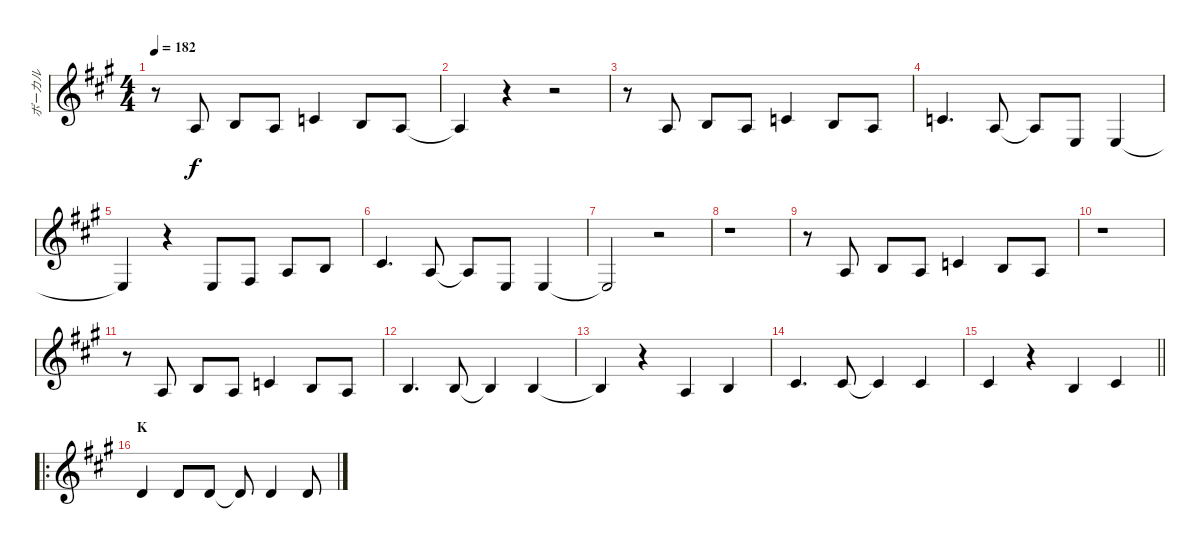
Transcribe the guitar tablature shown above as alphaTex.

\track ("ボーカル" "ボーカル") {instrument rockorgan}
\staff {score}
\tuning (E4 B3 G3 D3 A2 E2) {hide}
\ts (4 4)
\tempo 182
\clef g2
\ks f#minor
r.8{dy f} 2.3.8 0.2.8 2.3.8 1.2.4 0.2.8 2.3.8 |
2.3{t}.4 r.4 r.2 |
r.8 2.3.8 0.2.8 2.3.8 1.2.4 0.2.8 2.3.8 |
1.2.4{d} 2.3.8 2.3{t}.8 2.4.8 2.4.4 |
2.4{t}.4 r.4 2.4.8 4.4.8 2.3.8 0.2.8 |
2.2.4{d} 2.3.8 2.3{t}.8 2.4.8 2.4.4 |
2.4{t}.2 r.2 |
r.1 |
r.8 2.3.8 0.2.8 2.3.8 1.2.4 0.2.8 2.3.8 |
r.1 |
r.8 2.3.8 0.2.8 2.3.8 1.2.4 0.2.8 2.3.8 |
0.2.4{d} 0.2.8 0.2{t}.4 0.2.4 |
0.2{t}.4 r.4 2.3.4 0.2.4 |
2.2.4{d} 2.2.8 2.2{t}.4 2.2.4 |
\barLineRight lightlight
2.2.4 r.4 0.2.4 2.2.4 |
\ro
\section ("" "K")
3.2.4 3.2.8 3.2.8 3.2{t}.8 3.2.4 3.2.8
